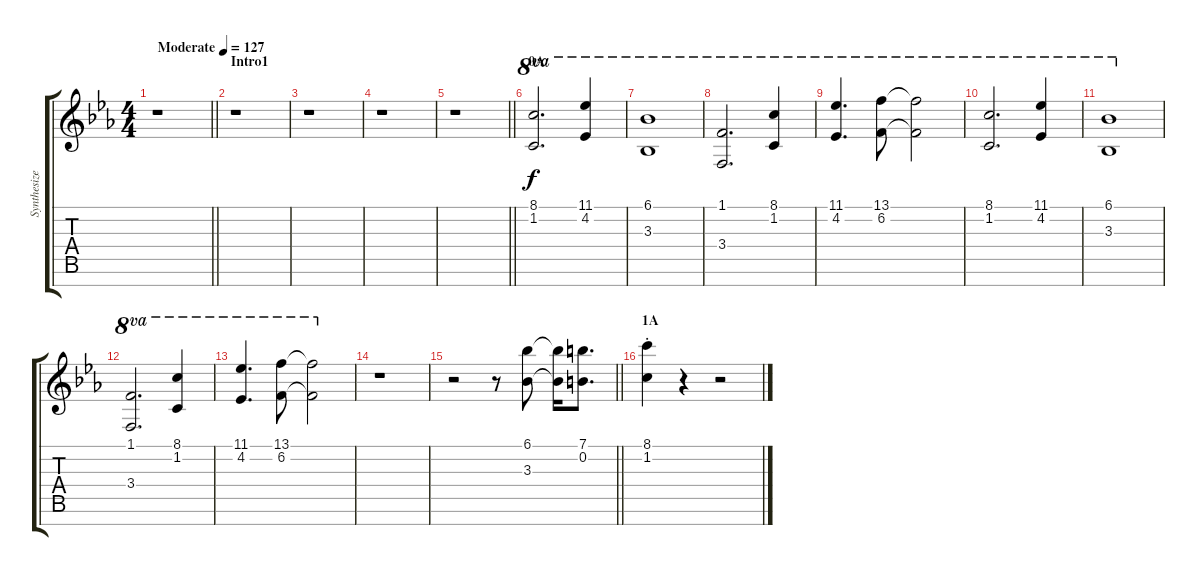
\track ("Synthesizer II" "Synthesize") {instrument fx5brightness}
\staff {score tabs}
\tuning (E5 B4 G4 D4 A3 E3 B2) {hide}
\ts (4 4)
\tempo (127 "Moderate")
\clef g2
\barLineRight lightlight
\ks eb
r.1{dy f instrument fx5brightness} |
\section ("" "Intro1")
r.1 |
r.1 |
r.1 |
\barLineRight lightlight
r.1 |
\section ("" "0A")
(8.1 1.2).2{d ot 8va} (11.1 4.2).4{ot 8va} |
(6.1 3.3).1{ot 8va} |
(1.1 3.4).2{d ot 8va} (8.1 1.2).4{ot 8va} |
(11.1 4.2).4{d ot 8va} (13.1 6.2).8{ot 8va} (13.1{t} 6.2{t}).2{ot 8va} |
(8.1 1.2).2{d ot 8va} (11.1 4.2).4{ot 8va} |
(6.1 3.3).1{ot 8va} |
(1.1 3.4).2{d ot 8va} (8.1 1.2).4{ot 8va} |
(11.1 4.2).4{d ot 8va} (13.1 6.2).8{ot 8va} (13.1{t} 6.2{t}).2{ot 8va} |
r.1 |
\barLineRight lightlight
r.2 r.8 (6.1 3.3).8 (6.1{t} 3.3{t}).16 (7.1 0.2).8{d} |
\section ("" "1A")
(8.1{st} 1.2{st}).4 r.4 r.2
